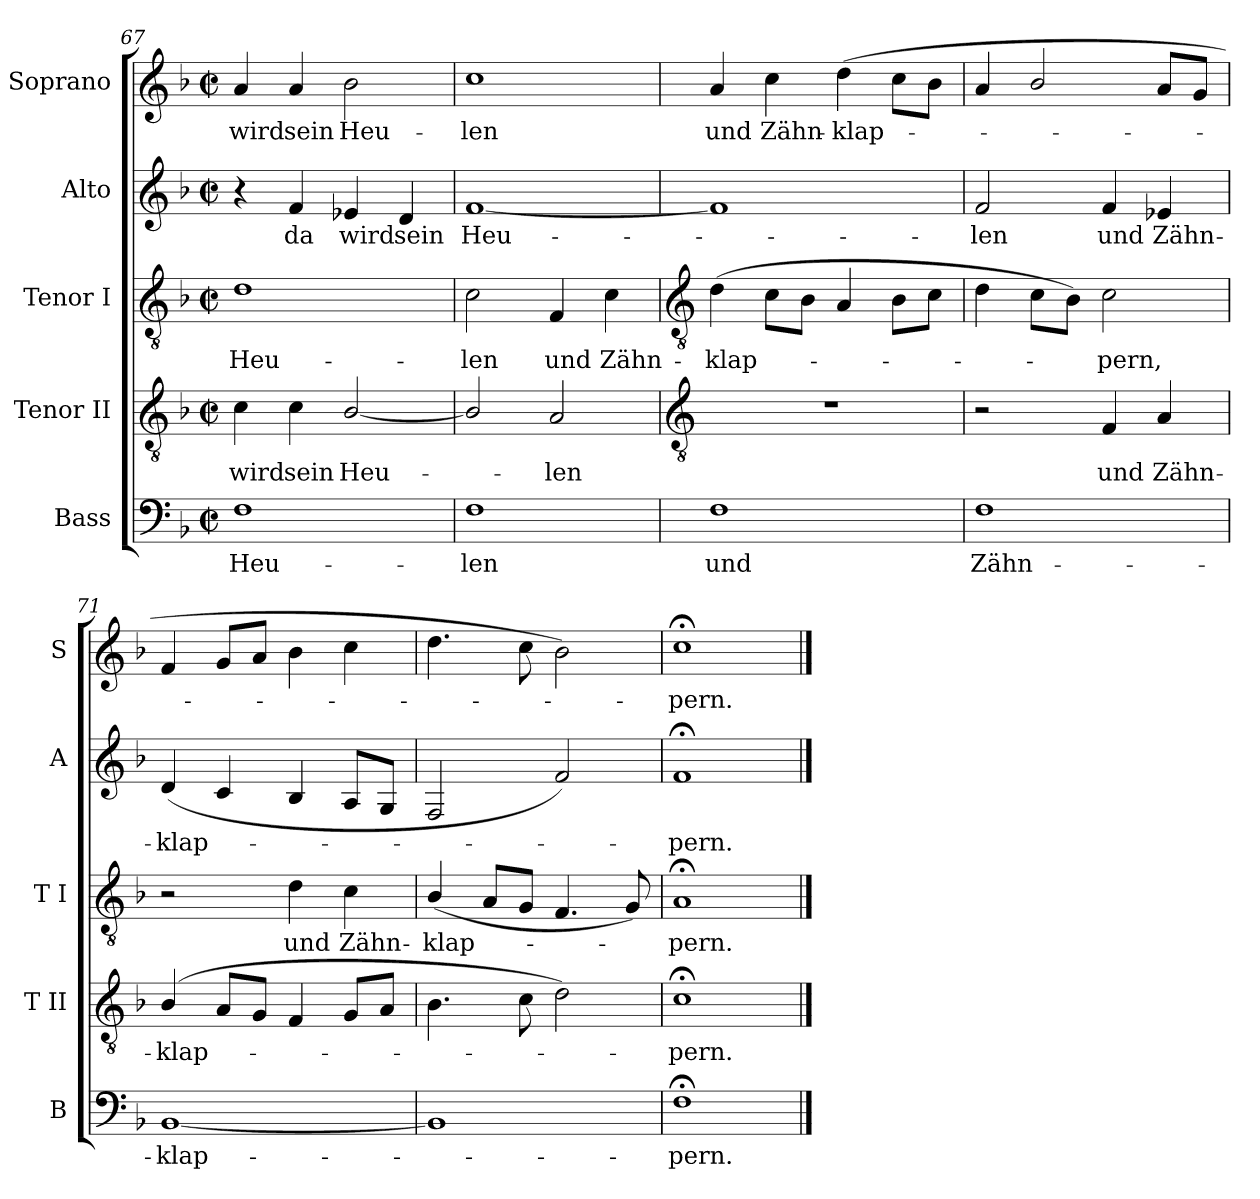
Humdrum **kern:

**kern	**text	**kern	**text	**kern	**text	**kern	**text	**kern	**text
*part5	*part5	*part4	*part4	*part3	*part3	*part2	*part2	*part1	*part1
*staff5	*staff5	*staff4	*staff4	*staff3	*staff3	*staff2	*staff2	*staff1	*staff1
*I"Bass	*	*I"Tenor II	*	*I"Tenor I	*	*I"Alto	*	*I"Soprano	*
*I'B	*	*I'T II	*	*I'T I	*	*I'A	*	*I'S	*
*clefF4	*	*clefGv2	*	*clefGv2	*	*clefG2	*	*clefG2	*
*k[b-]	*	*k[b-]	*	*k[b-]	*	*k[b-]	*	*k[b-]	*
*F:	*	*F:	*	*F:	*	*F:	*	*F:	*
*M2/2	*	*M2/2	*	*M2/2	*	*M2/2	*	*M2/2	*
*met(c|)	*	*met(c|)	*	*met(c|)	*	*met(c|)	*	*met(c|)	*
=67	=67	=67	=67	=67	=67	=67	=67	=67	=67
!	!LO:LY:b	!	!LO:LY:b	!	!LO:LY:b	!	!	!	!LO:LY:b
1F	Heu-	4c	wird	1d	Heu-	4r	.	4a	wird
!	!	!	!LO:LY:b	!	!	!	!LO:LY:b	!	!LO:LY:b
.	.	4c	sein	.	.	4f	da	4a	sein
!	!	!	!LO:LY:b	!	!	!	!LO:LY:b	!	!LO:LY:b
.	.	[2B-/	Heu-	.	.	4e-X	wird	2b-	Heu-
!	!	!	!	!	!	!	!LO:LY:b	!	!
.	.	.	.	.	.	4d	sein	.	.
=68	=68	=68	=68	=68	=68	=68	=68	=68	=68
!	!LO:LY:b	!	!	!	!LO:LY:b	!	!LO:LY:b	!	!LO:LY:b
1F	-len	2B-/]	.	2c	-len	[1f	Heu-	1cc	-len
!	!	!	!LO:LY:b	!	!LO:LY:b	!	!	!	!
.	.	2A	len	4F	und	.	.	.	.
!	!	!	!	!	!LO:LY:b	!	!	!	!
.	.	.	.	4c	Zähn-	.	.	.	.
!!LO:LB:g=z
=69	=69	=69	=69	=69	=69	=69	=69	=69	=69
*	*	*clefGv2	*	*clefGv2	*	*	*	*	*
!	!LO:LY:b	!	!	!	!LO:LY:b	!	!	!	!LO:LY:b
1F	und	1r	.	(>4d	-klap-	1f]	.	4a	und
!	!	!	!	!	!	!	!	!	!LO:LY:b
.	.	.	.	8cL	.	.	.	4cc	Zähn-
.	.	.	.	8B-J	.	.	.	.	.
!	!	!	!	!	!	!	!	!	!LO:LY:b
.	.	.	.	4A	.	.	.	(>4dd	-klap-
.	.	.	.	8B-L	.	.	.	8ccL	.
.	.	.	.	8cJ	.	.	.	8b-J	.
=70	=70	=70	=70	=70	=70	=70	=70	=70	=70
!	!LO:LY:b	!	!	!	!	!	!LO:LY:b	!	!
1F	Zähn-	2r	.	4d	.	2f	len	4a	.
.	.	.	.	8cL	.	.	.	2b-/	.
.	.	.	.	8B-J)	.	.	.	.	.
!	!	!	!LO:LY:b	!	!LO:LY:b	!	!LO:LY:b	!	!
.	.	4F	und	2c	pern,	4f	und	.	.
!	!	!	!LO:LY:b	!	!	!	!LO:LY:b	!	!
.	.	4A	Zähn-	.	.	4e-X	Zähn-	8aL	.
.	.	.	.	.	.	.	.	8gJ	.
=71	=71	=71	=71	=71	=71	=71	=71	=71	=71
!	!LO:LY:b	!	!LO:LY:b	!	!	!	!LO:LY:b	!	!
[1BB-	-klap-	(>4B-/	-klap-	2r	.	(<4d	-klap-	4f	.
.	.	8AL	.	.	.	4c	.	8gL	.
.	.	8GJ	.	.	.	.	.	8aJ	.
!	!	!	!	!	!LO:LY:b	!	!	!	!
.	.	4F	.	4d	und	4B-	.	4b-	.
!	!	!	!	!	!LO:LY:b	!	!	!	!
.	.	8GL	.	4c	Zähn-	8AL	.	4cc	.
.	.	8AJ	.	.	.	8GJ	.	.	.
=72	=72	=72	=72	=72	=72	=72	=72	=72	=72
!	!	!	!	!	!LO:LY:b	!	!	!	!
1BB-]	.	4.B-	.	(<4B-/	-klap-	2F	.	4.dd	.
.	.	.	.	8AL	.	.	.	.	.
.	.	8c	.	8GJ	.	.	.	8cc	.
.	.	2d)	.	4.F	.	2f)	.	2b-)	.
.	.	.	.	8G)	.	.	.	.	.
=73	=73	=73	=73	=73	=73	=73	=73	=73	=73
!	!LO:LY:b	!	!LO:LY:b	!	!LO:LY:b	!	!LO:LY:b	!	!LO:LY:b
1F;<	pern.	1c;<	pern.	1A;<	pern.	1f;<	pern.	1cc;<	pern.
==	==	==	==	==	==	==	==	==	==
*-	*-	*-	*-	*-	*-	*-	*-	*-	*-
